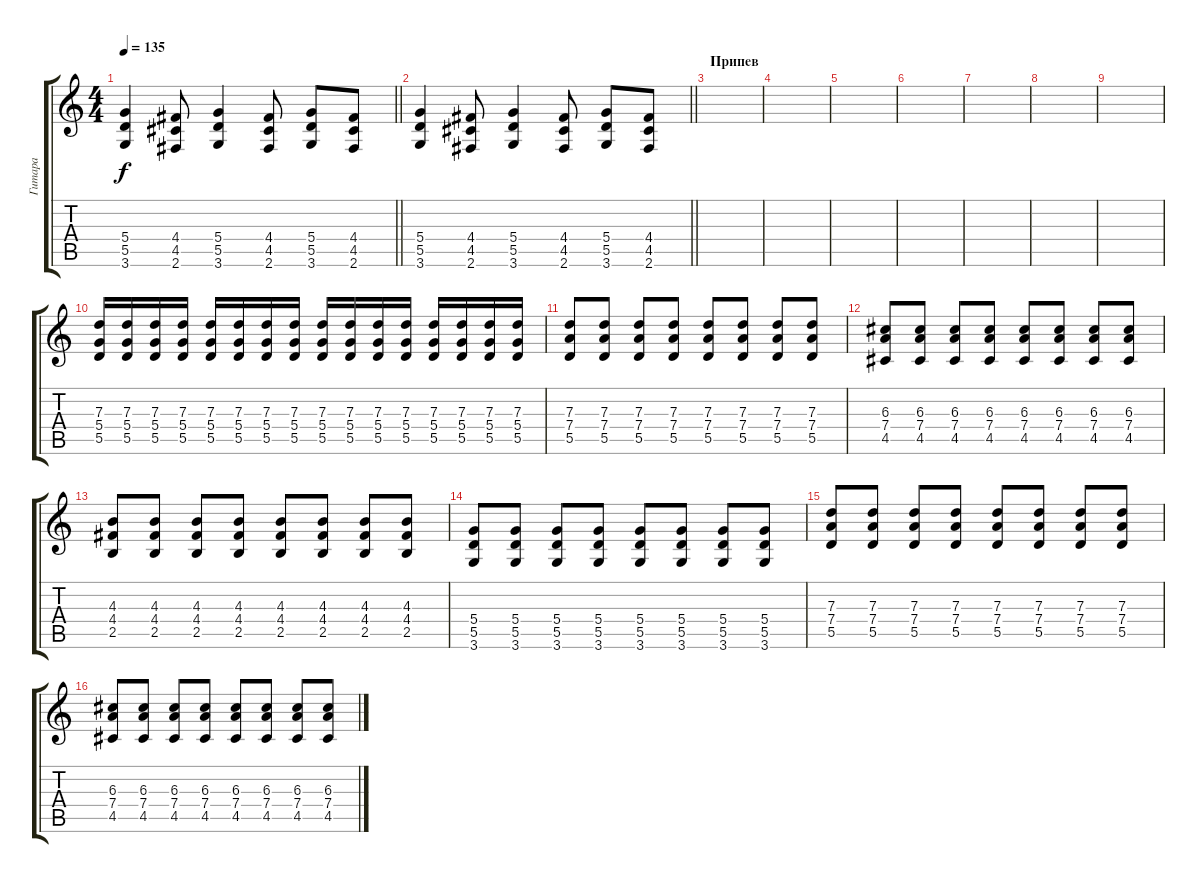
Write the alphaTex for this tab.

\track ("Гитара" "Гитара") {instrument distortionguitar}
\staff {score tabs}
\tuning (E4 B3 G3 D3 A2 E2) {hide}
\ts (4 4)
\tempo 135
\clef g2
\barLineRight lightlight
\ks c
(5.4 5.5 3.6).4{dy f} (4.4 4.5 2.6).8 (5.4 5.5 3.6).4 (4.4 4.5 2.6).8 (5.4 5.5 3.6).8 (4.4 4.5 2.6).8 |
\barLineRight lightlight
(5.4 5.5 3.6).4 (4.4 4.5 2.6).8 (5.4 5.5 3.6).4 (4.4 4.5 2.6).8 (5.4 5.5 3.6).8 (4.4 4.5 2.6).8 |
\section ("" "Припев")
|
|
|
|
|
|
|
(7.3 5.4 5.5).16 (7.3 5.4 5.5).16 (7.3 5.4 5.5).16 (7.3 5.4 5.5).16 (7.3 5.4 5.5).16 (7.3 5.4 5.5).16 (7.3 5.4 5.5).16 (7.3 5.4 5.5).16 (7.3 5.4 5.5).16 (7.3 5.4 5.5).16 (7.3 5.4 5.5).16 (7.3 5.4 5.5).16 (7.3 5.4 5.5).16 (7.3 5.4 5.5).16 (7.3 5.4 5.5).16 (7.3 5.4 5.5).16 |
(7.3 7.4 5.5).8 (7.3 7.4 5.5).8 (7.3 7.4 5.5).8 (7.3 7.4 5.5).8 (7.3 7.4 5.5).8 (7.3 7.4 5.5).8 (7.3 7.4 5.5).8 (7.3 7.4 5.5).8 |
(6.3 7.4 4.5).8 (6.3 7.4 4.5).8 (6.3 7.4 4.5).8 (6.3 7.4 4.5).8 (6.3 7.4 4.5).8 (6.3 7.4 4.5).8 (6.3 7.4 4.5).8 (6.3 7.4 4.5).8 |
(4.3 4.4 2.5).8 (4.3 4.4 2.5).8 (4.3 4.4 2.5).8 (4.3 4.4 2.5).8 (4.3 4.4 2.5).8 (4.3 4.4 2.5).8 (4.3 4.4 2.5).8 (4.3 4.4 2.5).8 |
(5.4 5.5 3.6).8 (5.4 5.5 3.6).8 (5.4 5.5 3.6).8 (5.4 5.5 3.6).8 (5.4 5.5 3.6).8 (5.4 5.5 3.6).8 (5.4 5.5 3.6).8 (5.4 5.5 3.6).8 |
(7.3 7.4 5.5).8 (7.3 7.4 5.5).8 (7.3 7.4 5.5).8 (7.3 7.4 5.5).8 (7.3 7.4 5.5).8 (7.3 7.4 5.5).8 (7.3 7.4 5.5).8 (7.3 7.4 5.5).8 |
(6.3 7.4 4.5).8 (6.3 7.4 4.5).8 (6.3 7.4 4.5).8 (6.3 7.4 4.5).8 (6.3 7.4 4.5).8 (6.3 7.4 4.5).8 (6.3 7.4 4.5).8 (6.3 7.4 4.5).8
